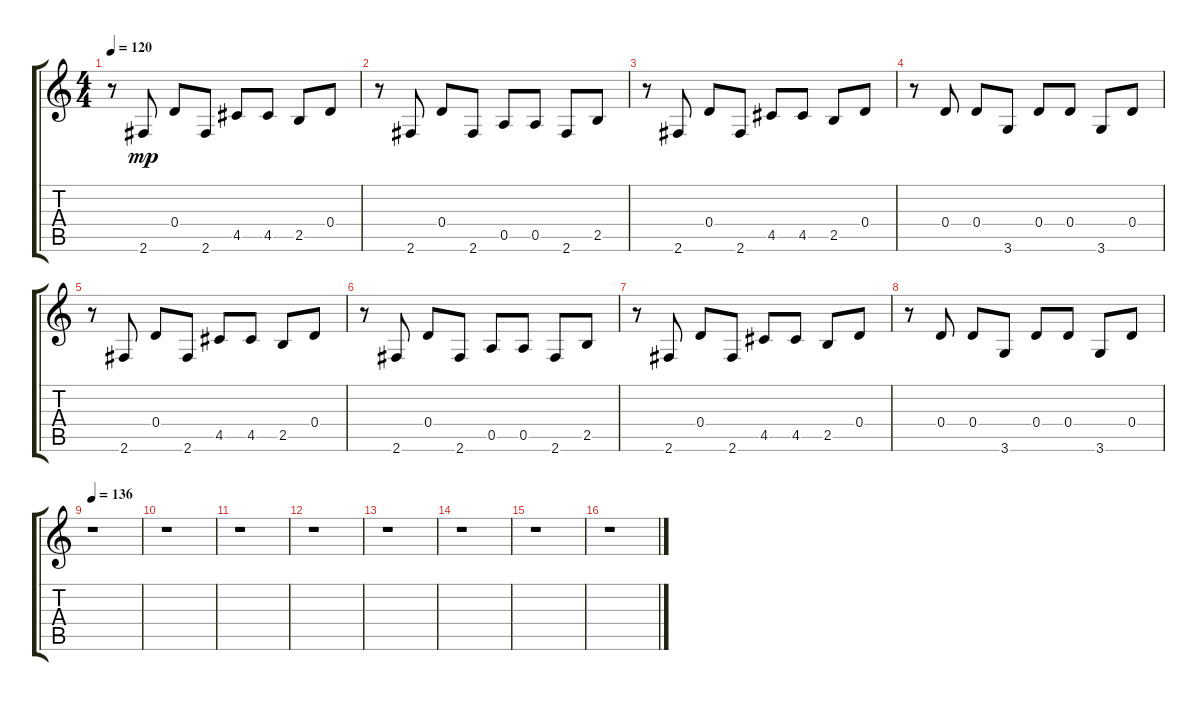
\track "" {instrument acousticguitarnylon}
\staff {score tabs}
\tuning (E4 B3 G3 D3 A2 E2) {hide}
\ts (4 4)
\tempo 120
\clef g2
\ks c
r.8{dy mp instrument acousticguitarnylon} 2.6.8 0.4.8 2.6.8 4.5.8 4.5.8 2.5.8 0.4.8 |
r.8 2.6.8 0.4.8 2.6.8 0.5.8 0.5.8 2.6.8 2.5.8 |
r.8 2.6.8 0.4.8 2.6.8 4.5.8 4.5.8 2.5.8 0.4.8 |
r.8 0.4.8 0.4.8 3.6.8 0.4.8 0.4.8 3.6.8 0.4.8 |
r.8 2.6.8 0.4.8 2.6.8 4.5.8 4.5.8 2.5.8 0.4.8 |
r.8 2.6.8 0.4.8 2.6.8 0.5.8 0.5.8 2.6.8 2.5.8 |
r.8 2.6.8 0.4.8 2.6.8 4.5.8 4.5.8 2.5.8 0.4.8 |
r.8 0.4.8 0.4.8 3.6.8 0.4.8 0.4.8 3.6.8 0.4.8 |
\tempo 136
r.1 |
r.1 |
r.1 |
r.1 |
r.1 |
r.1 |
r.1 |
r.1
